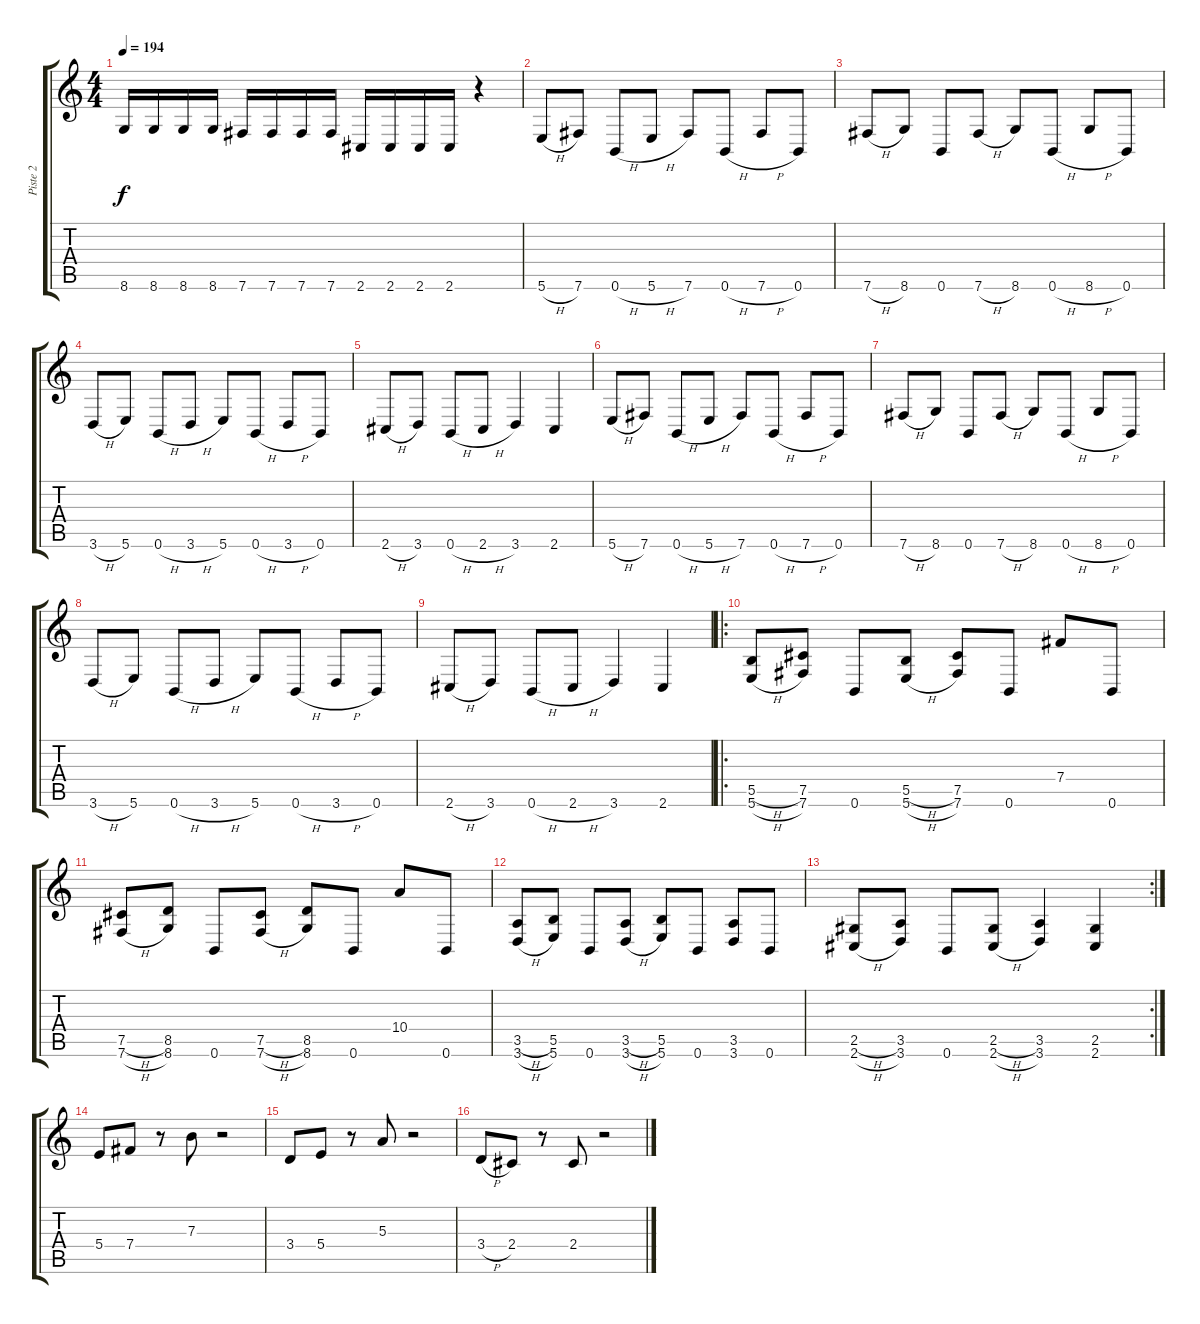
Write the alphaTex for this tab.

\track ("Piste 2" "Piste 2") {instrument distortionguitar}
\staff {score tabs}
\tuning (Db4 Ab3 E3 B2 Gb2 B1) {hide}
\ts (4 4)
\tempo 194
\clef g2
\ks c
8.6.16{dy f} 8.6.16 8.6.16 8.6.16 7.6.16 7.6.16 7.6.16 7.6.16 2.6.16 2.6.16 2.6.16 2.6.16 r.4 |
5.6{h}.8 7.6.8 0.6{h}.8 5.6{h}.8 7.6.8 0.6{h}.8 7.6{h}.8 0.6.8 |
7.6{h}.8 8.6.8 0.6.8 7.6{h}.8 8.6.8 0.6{h}.8 8.6{h}.8 0.6.8 |
3.6{h}.8 5.6.8 0.6{h}.8 3.6{h}.8 5.6.8 0.6{h}.8 3.6{h}.8 0.6.8 |
2.6{h}.8 3.6.8 0.6{h}.8 2.6{h}.8 3.6.4 2.6.4 |
5.6{h}.8 7.6.8 0.6{h}.8 5.6{h}.8 7.6.8 0.6{h}.8 7.6{h}.8 0.6.8 |
7.6{h}.8 8.6.8 0.6.8 7.6{h}.8 8.6.8 0.6{h}.8 8.6{h}.8 0.6.8 |
3.6{h}.8 5.6.8 0.6{h}.8 3.6{h}.8 5.6.8 0.6{h}.8 3.6{h}.8 0.6.8 |
2.6{h}.8 3.6.8 0.6{h}.8 2.6{h}.8 3.6.4 2.6.4 |
\ro
(5.5{h} 5.6{h}).8 (7.5 7.6).8 0.6.8 (5.5{h} 5.6{h}).8 (7.5 7.6).8 0.6.8 7.4.8 0.6.8 |
(7.5{h} 7.6{h}).8 (8.5 8.6).8 0.6.8 (7.5{h} 7.6{h}).8 (8.5 8.6).8 0.6.8 10.4.8 0.6.8 |
(3.5{h} 3.6{h}).8 (5.5 5.6).8 0.6.8 (3.5{h} 3.6{h}).8 (5.5 5.6).8 0.6.8 (3.5 3.6).8 0.6.8 |
\rc 2
(2.5{h} 2.6{h}).8 (3.5 3.6).8 0.6.8 (2.5{h} 2.6{h}).8 (3.5 3.6).4 (2.5 2.6).4 |
5.4.8 7.4.8 r.8 7.3.8 r.2 |
3.4.8 5.4.8 r.8 5.3.8 r.2 |
3.4{h}.8 2.4.8 r.8 2.4.8 r.2
